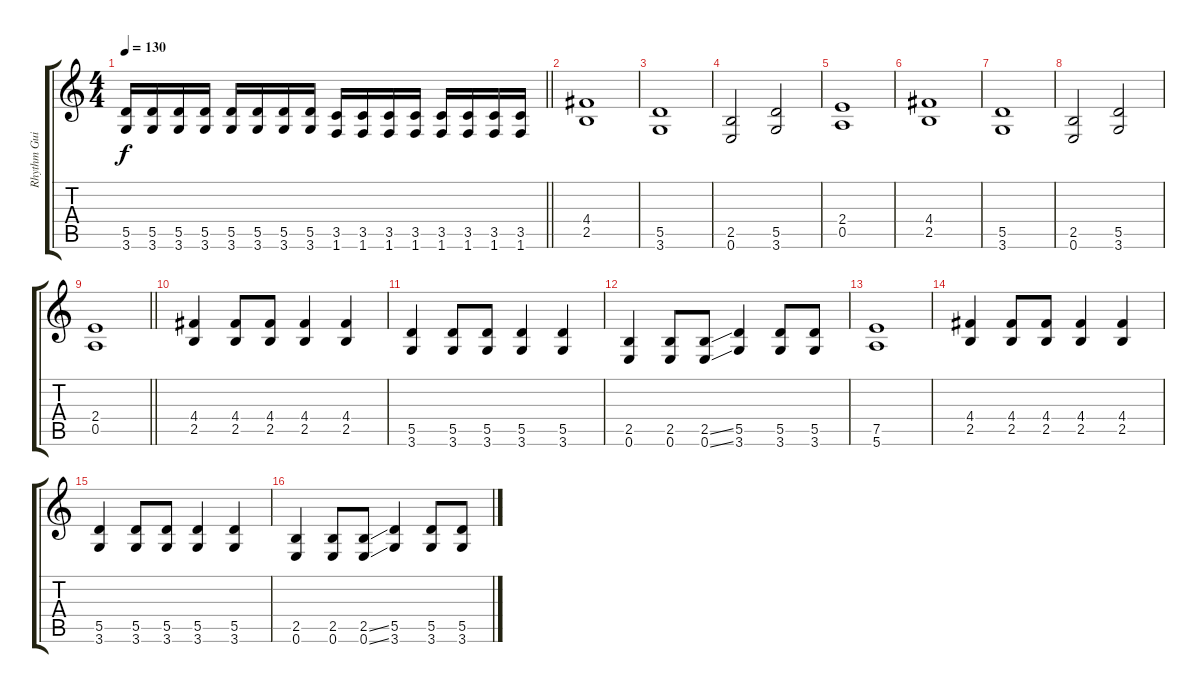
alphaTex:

\track ("Rhythm Guitar" "Rhythm Gui") {instrument distortionguitar}
\staff {score tabs}
\tuning (E4 B3 G3 D3 A2 E2) {hide}
\ts (4 4)
\tempo 130
\clef g2
\barLineRight lightlight
\ks c
(5.5 3.6).16{dy f} (5.5 3.6).16 (5.5 3.6).16 (5.5 3.6).16 (5.5 3.6).16 (5.5 3.6).16 (5.5 3.6).16 (5.5 3.6).16 (3.5 1.6).16 (3.5 1.6).16 (3.5 1.6).16 (3.5 1.6).16 (3.5 1.6).16 (3.5 1.6).16 (3.5 1.6).16 (3.5 1.6).16 |
(4.4 2.5).1{balance 11} |
(5.5 3.6).1 |
(2.5 0.6).2 (5.5 3.6).2 |
(2.4 0.5).1 |
(4.4 2.5).1 |
(5.5 3.6).1 |
(2.5 0.6).2 (5.5 3.6).2 |
\barLineRight lightlight
(2.4 0.5).1 |
(4.4 2.5).4{balance 11} (4.4 2.5).8 (4.4 2.5).8 (4.4 2.5).4 (4.4 2.5).4 |
(5.5 3.6).4 (5.5 3.6).8 (5.5 3.6).8 (5.5 3.6).4 (5.5 3.6).4 |
(2.5 0.6).4 (2.5 0.6).8 (2.5{ss} 0.6{ss}).8 (5.5 3.6).4 (5.5 3.6).8 (5.5 3.6).8 |
(7.5 5.6).1 |
(4.4 2.5).4 (4.4 2.5).8 (4.4 2.5).8 (4.4 2.5).4 (4.4 2.5).4 |
(5.5 3.6).4 (5.5 3.6).8 (5.5 3.6).8 (5.5 3.6).4 (5.5 3.6).4 |
(2.5 0.6).4 (2.5 0.6).8 (2.5{ss} 0.6{ss}).8 (5.5 3.6).4 (5.5 3.6).8 (5.5 3.6).8
